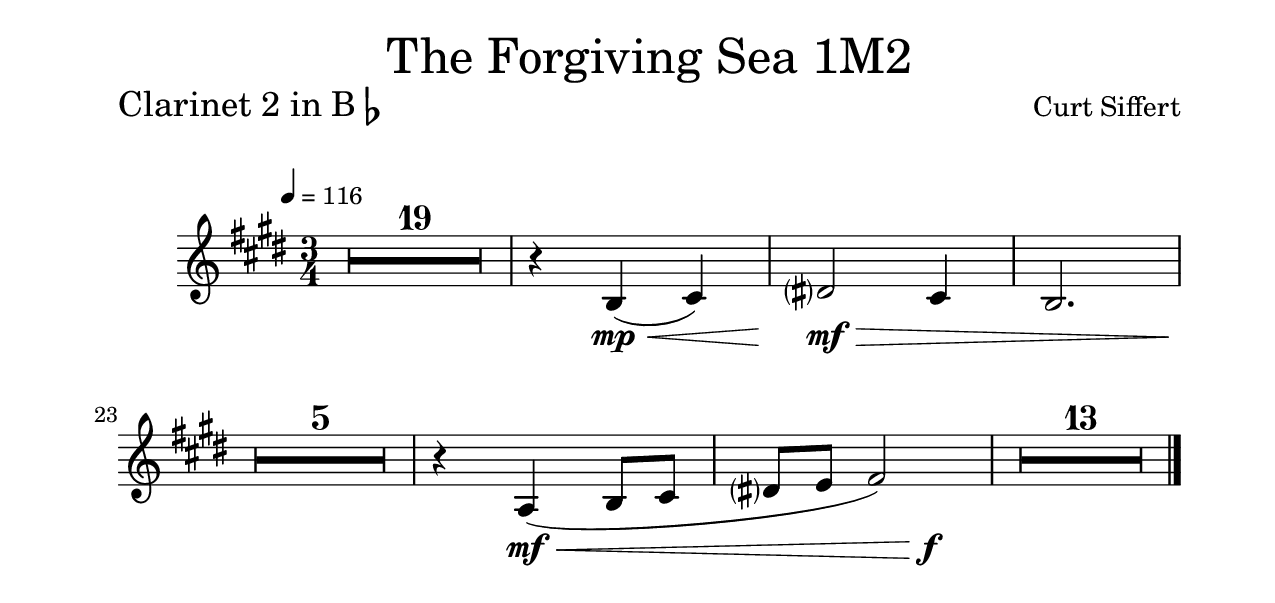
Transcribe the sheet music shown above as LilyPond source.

\version "2.18.0"
\include "english.ly"
\include "../lib/parts.ily"

\paper {
	ragged-last-bottom = ##t
}

\header {
	instrument = \markup { "Clarinet 2 in B"\flat }
}

\version "2.18.0"
\include "english.ly"

clarinetTwoNotes = \relative c' {

	\time 3/4
	\key d \major
	\set tieWaitForNote = ##t

	R2.*19 |
	r4 a\mp\<( b) |
	\tag #'part { cs?2\mf\>b4 | }
	\tag #'score { cs2\mf\>b4 | }
	a2. |
	
	\tag #'part { \break }
	
	R2.*5\! |
	
	r4 g\mf\<( a8 b |
	\tag #'part { cs?8 d << {e2)} {s4 s4\f} >> | }
	\tag #'score { cs8 d << {e2)} {s4 s4\f} >> | }

	R2.*13
		
	\bar "|."
		
}


{ 
	\everyPartScore
	\transpose bf c'
	\keepWithTag #'part \clarinetTwoNotes
}	
